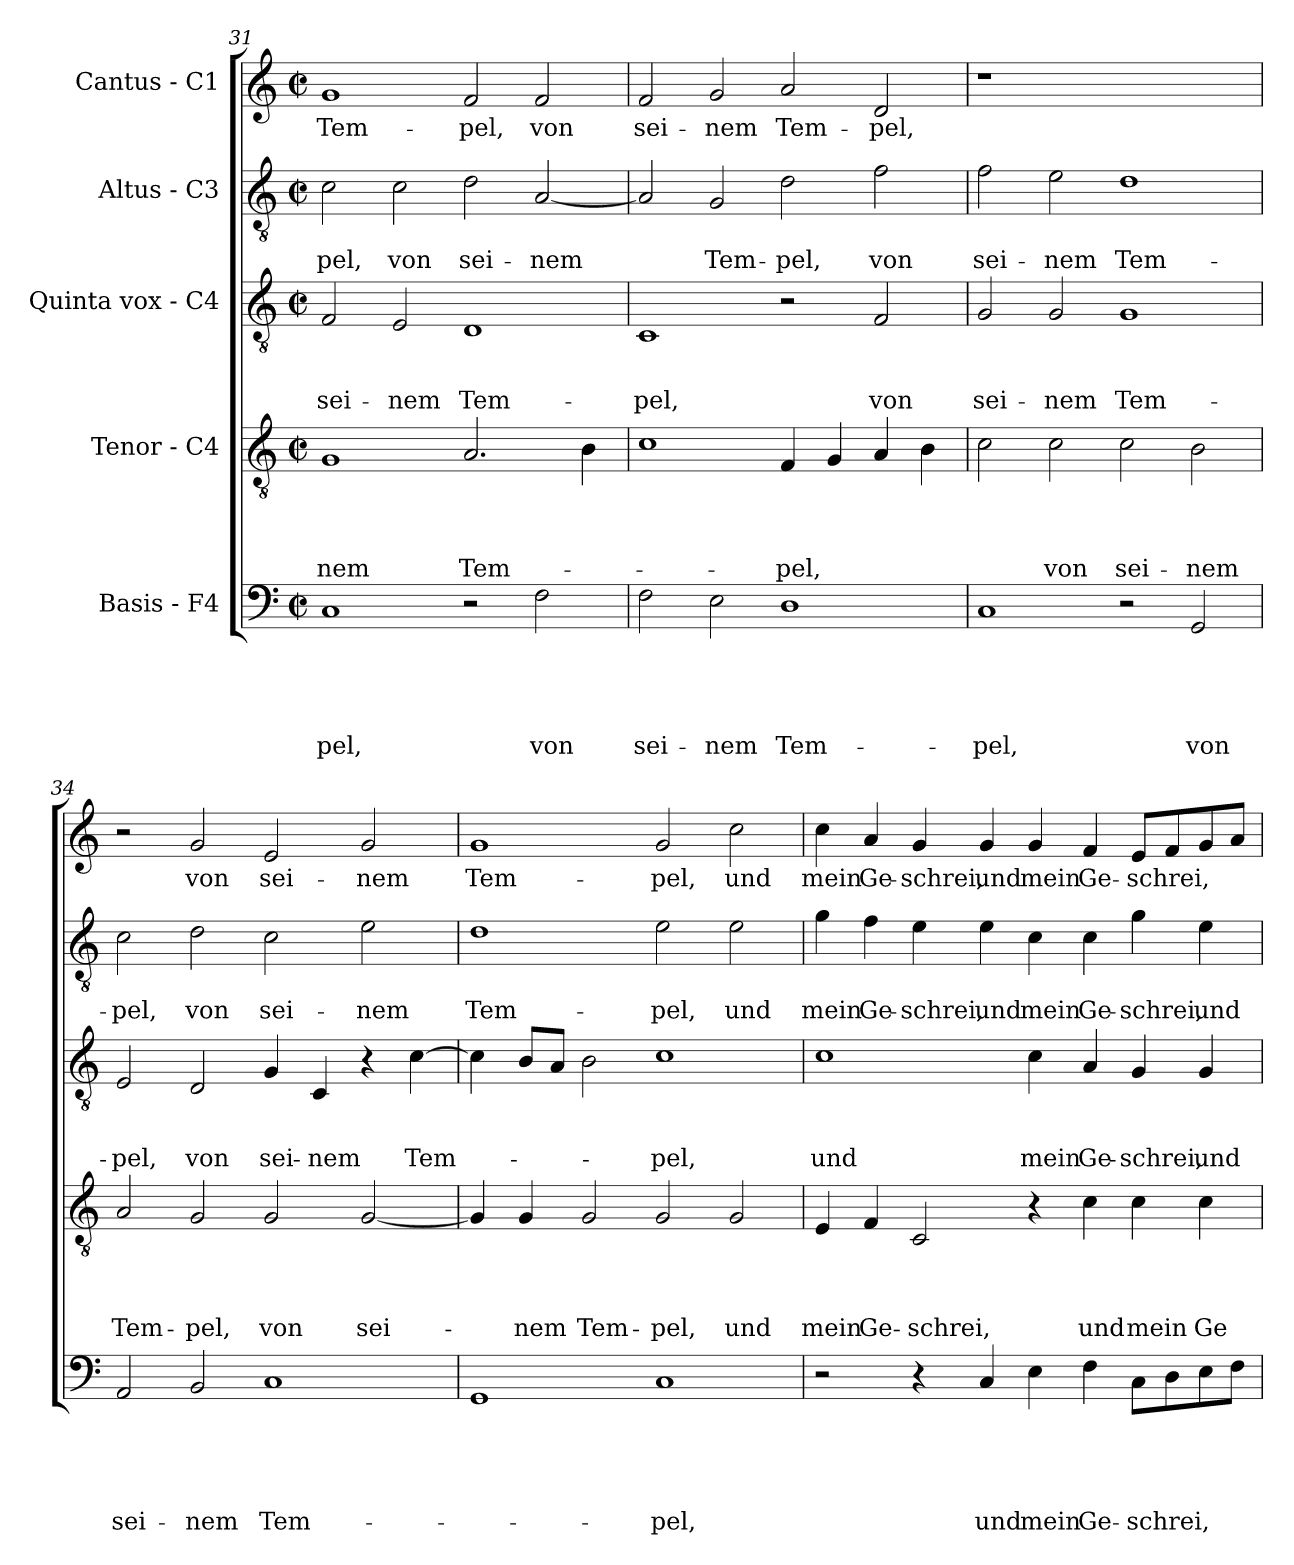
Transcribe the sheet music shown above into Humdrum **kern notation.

**kern	**text	**text	**text	**text	**text	**kern	**text	**text	**text	**text	**kern	**text	**text	**text	**kern	**text	**text	**kern	**text
*part5	*part5	*part5	*part5	*part5	*part5	*part4	*part4	*part4	*part4	*part4	*part3	*part3	*part3	*part3	*part2	*part2	*part2	*part1	*part1
*staff5	*staff5	*staff5	*staff5	*staff5	*staff5	*staff4	*staff4	*staff4	*staff4	*staff4	*staff3	*staff3	*staff3	*staff3	*staff2	*staff2	*staff2	*staff1	*staff1
*I"Basis - F4	*	*	*	*	*	*I"Tenor - C4	*	*	*	*	*I"Quinta vox - C4	*	*	*	*I"Altus - C3	*	*	*I"Cantus - C1	*
*clefF4	*	*	*	*	*	*clefGv2	*	*	*	*	*clefGv2	*	*	*	*clefGv2	*	*	*clefG2	*
*k[]	*	*	*	*	*	*k[]	*	*	*	*	*k[]	*	*	*	*k[]	*	*	*k[]	*
*C:	*	*	*	*	*	*C:	*	*	*	*	*C:	*	*	*	*C:	*	*	*C:	*
*M2/2	*	*	*	*	*	*M2/2	*	*	*	*	*M2/2	*	*	*	*M2/2	*	*	*M2/2	*
*met(c|)	*	*	*	*	*	*met(c|)	*	*	*	*	*met(c|)	*	*	*	*met(c|)	*	*	*met(c|)	*
=31	=31	=31	=31	=31	=31	=31	=31	=31	=31	=31	=31	=31	=31	=31	=31	=31	=31	=31	=31
!	!	!	!	!	!LO:LY:b	!	!	!	!	!LO:LY:b	!	!	!	!LO:LY:b	!	!	!LO:LY:b	!	!LO:LY:b
1C	.	.	.	.	-pel,	1G	.	.	.	-nem	2F/	.	.	sei-	2c\	.	-pel,	1g	Tem-
!	!	!	!	!	!	!	!	!	!	!	!	!	!	!LO:LY:b	!	!	!LO:LY:b	!	!
.	.	.	.	.	.	.	.	.	.	.	2E/	.	.	-nem	2c\	.	von	.	.
!	!	!	!	!	!	!	!	!	!	!LO:LY:b	!	!	!	!LO:LY:b	!	!	!LO:LY:b	!	!LO:LY:b
2r	.	.	.	.	.	2.A/	.	.	.	Tem-	1D	.	.	Tem-	2d\	.	sei-	2f/	-pel,
!	!	!	!	!	!LO:LY:b	!	!	!	!	!	!	!	!	!	!	!	!LO:LY:b	!	!LO:LY:b
2F\	.	.	.	.	von	.	.	.	.	.	.	.	.	.	[2A/	.	-nem	2f/	von
.	.	.	.	.	.	4B\	.	.	.	.	.	.	.	.	.	.	.	.	.
=32	=32	=32	=32	=32	=32	=32	=32	=32	=32	=32	=32	=32	=32	=32	=32	=32	=32	=32	=32
!	!	!	!	!	!LO:LY:b	!	!	!	!	!	!	!	!	!LO:LY:b	!	!	!	!	!LO:LY:b
2F\	.	.	.	.	sei-	1c	.	.	.	.	1C	.	.	-pel,	2A/]	.	.	2f/	sei-
!	!	!	!	!	!LO:LY:b	!	!	!	!	!	!	!	!	!	!	!	!LO:LY:b	!	!LO:LY:b
2E\	.	.	.	.	-nem	.	.	.	.	.	.	.	.	.	2G/	.	Tem-	2g/	-nem
!	!	!	!	!	!LO:LY:b	!	!	!	!	!LO:LY:b	!	!	!	!	!	!	!LO:LY:b	!	!LO:LY:b
1D	.	.	.	.	Tem-	4F/	.	.	.	-pel,	2r	.	.	.	2d\	.	-pel,	2a/	Tem-
.	.	.	.	.	.	4G/	.	.	.	.	.	.	.	.	.	.	.	.	.
!	!	!	!	!	!	!	!	!	!	!	!	!	!	!LO:LY:b	!	!	!LO:LY:b	!	!LO:LY:b
.	.	.	.	.	.	4A/	.	.	.	.	2F/	.	.	von	2f\	.	von	2d/	-pel,
.	.	.	.	.	.	4B\	.	.	.	.	.	.	.	.	.	.	.	.	.
!!LO:LB:g=z
=33	=33	=33	=33	=33	=33	=33	=33	=33	=33	=33	=33	=33	=33	=33	=33	=33	=33	=33	=33
!	!	!	!	!	!LO:LY:b	!	!	!	!	!	!	!	!	!LO:LY:b	!	!	!LO:LY:b	!	!
1C	.	.	.	.	-pel,	2c\	.	.	.	.	2G/	.	.	sei-	2f\	.	sei-	1r	.
!	!	!	!	!	!	!	!	!	!	!LO:LY:b	!	!	!	!LO:LY:b	!	!	!LO:LY:b	!	!
.	.	.	.	.	.	2c\	.	.	.	von	2G/	.	.	-nem	2e\	.	-nem	.	.
!	!	!	!	!	!	!	!	!	!	!LO:LY:b	!	!	!	!LO:LY:b	!	!	!LO:LY:b	!	!
2r	.	.	.	.	.	2c\	.	.	.	sei-	1G	.	.	Tem-	1d	.	Tem-	1ryy	.
!	!	!	!	!	!LO:LY:b	!	!	!	!	!LO:LY:b	!	!	!	!	!	!	!	!	!
2GG/	.	.	.	.	von	2B\	.	.	.	-nem	.	.	.	.	.	.	.	.	.
=34	=34	=34	=34	=34	=34	=34	=34	=34	=34	=34	=34	=34	=34	=34	=34	=34	=34	=34	=34
!	!	!	!	!	!LO:LY:b	!	!	!	!	!LO:LY:b	!	!	!	!LO:LY:b	!	!	!LO:LY:b	!	!
2AA/	.	.	.	.	sei-	2A/	.	.	.	Tem-	2E/	.	.	-pel,	2c\	.	-pel,	2r	.
!	!	!	!	!	!LO:LY:b	!	!	!	!	!LO:LY:b	!	!	!	!LO:LY:b	!	!	!LO:LY:b	!	!LO:LY:b
2BB/	.	.	.	.	-nem	2G/	.	.	.	-pel,	2D/	.	.	von	2d\	.	von	2g/	von
!	!	!	!	!	!LO:LY:b	!	!	!	!	!LO:LY:b	!	!	!	!LO:LY:b	!	!	!LO:LY:b	!	!LO:LY:b
1C	.	.	.	.	Tem-	2G/	.	.	.	von	4G/	.	.	sei-	2c\	.	sei-	2e/	sei-
!	!	!	!	!	!	!	!	!	!	!	!	!	!	!LO:LY:b	!	!	!	!	!
.	.	.	.	.	.	.	.	.	.	.	4C/	.	.	-nem	.	.	.	.	.
!	!	!	!	!	!	!	!	!	!	!LO:LY:b	!	!	!	!	!	!	!LO:LY:b	!	!LO:LY:b
.	.	.	.	.	.	[2G/	.	.	.	sei-	4r	.	.	.	2e\	.	-nem	2g/	-nem
!	!	!	!	!	!	!	!	!	!	!	!	!	!	!LO:LY:b	!	!	!	!	!
.	.	.	.	.	.	.	.	.	.	.	[4c\	.	.	Tem-	.	.	.	.	.
=35	=35	=35	=35	=35	=35	=35	=35	=35	=35	=35	=35	=35	=35	=35	=35	=35	=35	=35	=35
!	!	!	!	!	!	!	!	!	!	!	!	!	!	!	!	!	!LO:LY:b	!	!LO:LY:b
1GG	.	.	.	.	.	4G/]	.	.	.	.	4c\]	.	.	.	1d	.	Tem-	1g	Tem-
!	!	!	!	!	!	!	!	!	!	!LO:LY:b	!	!	!	!	!	!	!	!	!
.	.	.	.	.	.	4G/	.	.	.	-nem	8B/L	.	.	.	.	.	.	.	.
.	.	.	.	.	.	.	.	.	.	.	8A/J	.	.	.	.	.	.	.	.
!	!	!	!	!	!	!	!	!	!	!LO:LY:b	!	!	!	!	!	!	!	!	!
.	.	.	.	.	.	2G/	.	.	.	Tem-	2B\	.	.	.	.	.	.	.	.
!	!	!	!	!	!LO:LY:b	!	!	!	!	!LO:LY:b	!	!	!	!LO:LY:b	!	!	!LO:LY:b	!	!LO:LY:b
1C	.	.	.	.	-pel,	2G/	.	.	.	-pel,	1c	.	.	-pel,	2e\	.	-pel,	2g/	-pel,
!	!	!	!	!	!	!	!	!	!	!LO:LY:b	!	!	!	!	!	!	!LO:LY:b	!	!LO:LY:b
.	.	.	.	.	.	2G/	.	.	.	und	.	.	.	.	2e\	.	und	2cc\	und
=36	=36	=36	=36	=36	=36	=36	=36	=36	=36	=36	=36	=36	=36	=36	=36	=36	=36	=36	=36
!	!	!	!	!	!	!	!	!	!	!LO:LY:b	!	!	!	!LO:LY:b	!	!	!LO:LY:b	!	!LO:LY:b
2r	.	.	.	.	.	4E/	.	.	.	mein	1c	.	.	und	4g\	.	mein	4cc\	mein
!	!	!	!	!	!	!	!	!	!	!LO:LY:b	!	!	!	!	!	!	!LO:LY:b	!	!LO:LY:b
.	.	.	.	.	.	4F/	.	.	.	Ge-	.	.	.	.	4f\	.	Ge-	4a/	Ge-
!	!	!	!	!	!	!	!	!	!	!LO:LY:b	!	!	!	!	!	!	!LO:LY:b	!	!LO:LY:b
4r	.	.	.	.	.	2C/	.	.	.	-schrei,	.	.	.	.	4e\	.	-schrei,	4g/	-schrei,
!	!	!	!	!	!LO:LY:b	!	!	!	!	!	!	!	!	!	!	!	!LO:LY:b	!	!LO:LY:b
4C/	.	.	.	.	und	.	.	.	.	.	.	.	.	.	4e\	.	und	4g/	und
!	!	!	!	!	!LO:LY:b	!	!	!	!	!	!	!	!	!LO:LY:b	!	!	!LO:LY:b	!	!LO:LY:b
4E\	.	.	.	.	mein	4r	.	.	.	.	4c\	.	.	mein	4c\	.	mein	4g/	mein
!	!	!	!	!	!LO:LY:b	!	!	!	!	!LO:LY:b	!	!	!	!LO:LY:b	!	!	!LO:LY:b	!	!LO:LY:b
4F\	.	.	.	.	Ge-	4c\	.	.	.	und	4A/	.	.	Ge-	4c\	.	Ge-	4f/	Ge-
!	!	!	!	!	!LO:LY:b	!	!	!	!	!LO:LY:b	!	!	!	!LO:LY:b	!	!	!LO:LY:b	!	!LO:LY:b
8C\L	.	.	.	.	-schrei,	4c\	.	.	.	mein	4G/	.	.	-schrei,	4g\	.	-schrei,	8e/L	-schrei,
8D\	.	.	.	.	.	.	.	.	.	.	.	.	.	.	.	.	.	8f/	.
!	!	!	!	!	!	!	!	!	!	!LO:LY:b	!	!	!	!LO:LY:b	!	!	!LO:LY:b	!	!
8E\	.	.	.	.	.	4c\	.	.	.	Ge-	4G/	.	.	und	4e\	.	und	8g/	.
8F\J	.	.	.	.	.	.	.	.	.	.	.	.	.	.	.	.	.	8a/J	.
=	=	=	=	=	=	=	=	=	=	=	=	=	=	=	=	=	=	=	=
*-	*-	*-	*-	*-	*-	*-	*-	*-	*-	*-	*-	*-	*-	*-	*-	*-	*-	*-	*-
